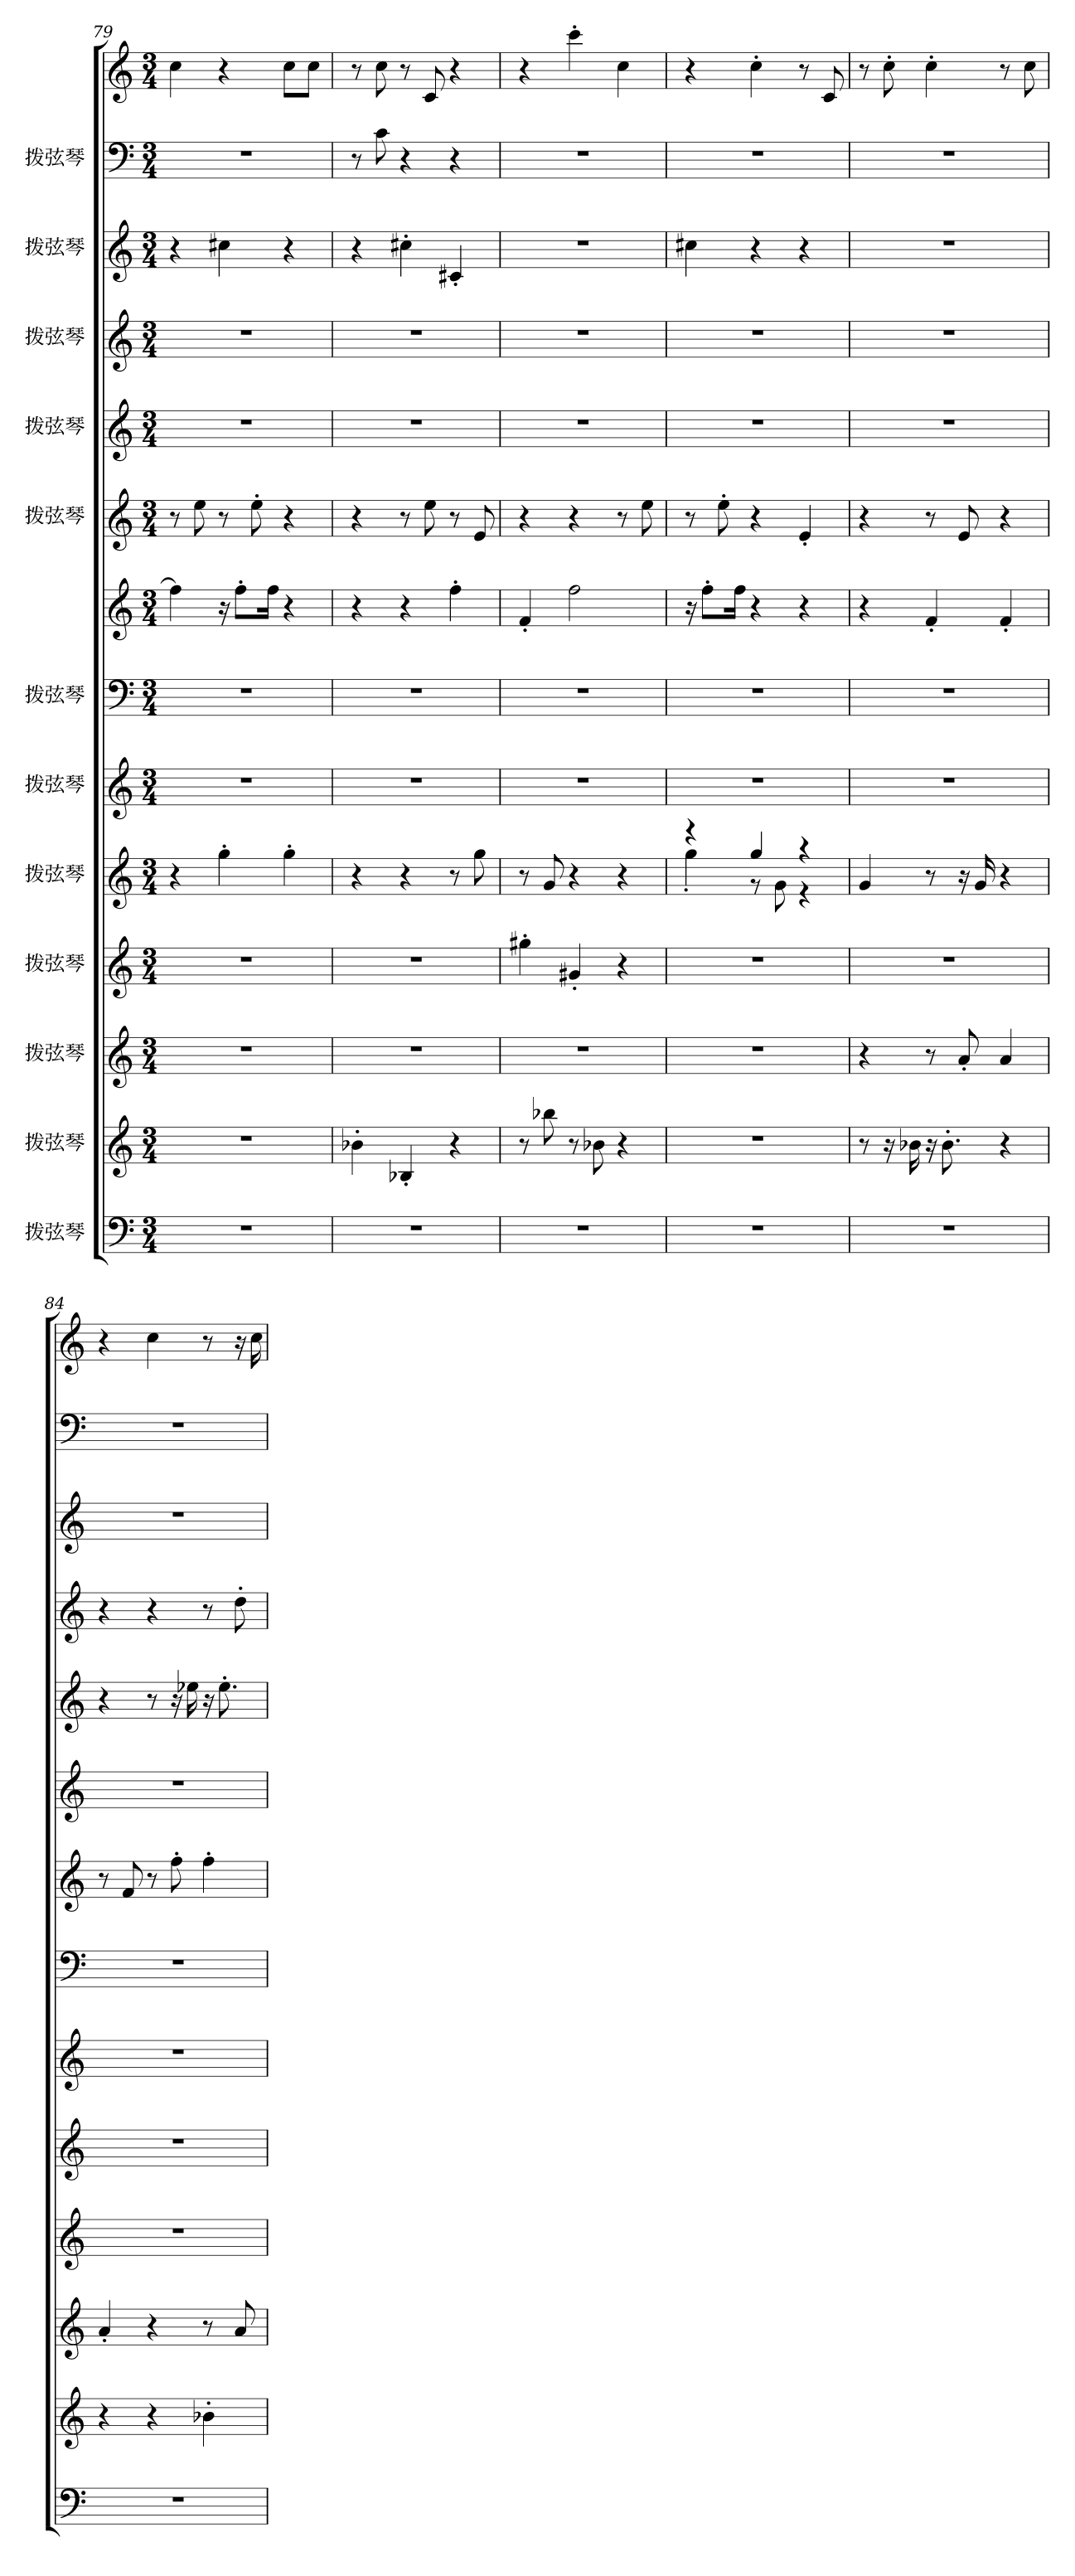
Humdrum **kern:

**kern	**kern	**kern	**kern	**kern	**kern	**kern	**kern	**kern	**kern	**kern	**kern	**kern	**kern
*part12	*part11	*part10	*part9	*part8	*part7	*part6	*part6	*part5	*part4	*part3	*part2	*part1	*part1
*staff14	*staff13	*staff12	*staff11	*staff10	*staff9	*staff8	*staff7	*staff6	*staff5	*staff4	*staff3	*staff2	*staff1
*I"拨弦琴	*I"拨弦琴	*I"拨弦琴	*I"拨弦琴	*I"拨弦琴	*I"拨弦琴	*I"拨弦琴	*	*I"拨弦琴	*I"拨弦琴	*I"拨弦琴	*I"拨弦琴	*I"拨弦琴	*
*clefF4	*clefG2	*clefG2	*clefG2	*clefG2	*clefG2	*clefF4	*clefG2	*clefG2	*clefG2	*clefG2	*clefG2	*clefF4	*clefG2
*k[]	*k[]	*k[]	*k[]	*k[]	*k[]	*k[]	*k[]	*k[]	*k[]	*k[]	*k[]	*k[]	*k[]
*M3/4	*M3/4	*M3/4	*M3/4	*M3/4	*M3/4	*M3/4	*M3/4	*M3/4	*M3/4	*M3/4	*M3/4	*M3/4	*M3/4
=79	=79	=79	=79	=79	=79	=79	=79	=79	=79	=79	=79	=79	=79
2.r	2.r	2.r	2.r	4r	2.r	2.r	4ff\]	8r	2.r	2.r	4r	2.r	4cc\
.	.	.	.	.	.	.	.	8ee\	.	.	.	.	.
.	.	.	.	4gg'\	.	.	16r	8r	.	.	4cc#X\	.	4r
.	.	.	.	.	.	.	8ff'\L	.	.	.	.	.	.
.	.	.	.	.	.	.	.	8ee'\	.	.	.	.	.
.	.	.	.	.	.	.	16ff\Jk	.	.	.	.	.	.
.	.	.	.	4gg'\	.	.	4r	4r	.	.	4r	.	8cc\L
.	.	.	.	.	.	.	.	.	.	.	.	.	8cc\J
!!LO:PB:g=z
=80	=80	=80	=80	=80	=80	=80	=80	=80	=80	=80	=80	=80	=80
2.r	4b-X'\	2.r	2.r	4r	2.r	2.r	4r	4r	2.r	2.r	4r	8r	8r
.	.	.	.	.	.	.	.	.	.	.	.	8c\	8cc\
.	4B-X'/	.	.	4r	.	.	4r	8r	.	.	4cc#X'\	4r	8r
.	.	.	.	.	.	.	.	8ee\	.	.	.	.	8c/
.	4r	.	.	8r	.	.	4ff'\	8r	.	.	4c#X'/	4r	4r
.	.	.	.	8gg\	.	.	.	8e/	.	.	.	.	.
=81	=81	=81	=81	=81	=81	=81	=81	=81	=81	=81	=81	=81	=81
2.r	8r	2.r	4gg#X'\	8r	2.r	2.r	4f'/	4r	2.r	2.r	2.r	2.r	4r
.	8bb-X\	.	.	8g/	.	.	.	.	.	.	.	.	.
.	8r	.	4g#X'/	4r	.	.	2ff\	4r	.	.	.	.	4ccc'\
.	8b-X\	.	.	.	.	.	.	.	.	.	.	.	.
.	4r	.	4r	4r	.	.	.	8r	.	.	.	.	4cc\
.	.	.	.	.	.	.	.	8ee\	.	.	.	.	.
=82	=82	=82	=82	=82	=82	=82	=82	=82	=82	=82	=82	=82	=82
*	*	*	*	*^	*	*	*	*	*	*	*	*	*
2.r	2.r	2.r	2.r	4r	4gg'\	2.r	2.r	16r	8r	2.r	2.r	4cc#X\	2.r	4r
.	.	.	.	.	.	.	.	8ff'\L	.	.	.	.	.	.
.	.	.	.	.	.	.	.	.	8ee'\	.	.	.	.	.
.	.	.	.	.	.	.	.	16ff\Jk	.	.	.	.	.	.
.	.	.	.	4gg/	8r	.	.	4r	4r	.	.	4r	.	4cc'\
.	.	.	.	.	8g\	.	.	.	.	.	.	.	.	.
.	.	.	.	4r	4r	.	.	4r	4e'/	.	.	4r	.	8r
.	.	.	.	.	.	.	.	.	.	.	.	.	.	8c/
*	*	*	*	*v	*v	*	*	*	*	*	*	*	*	*
=83	=83	=83	=83	=83	=83	=83	=83	=83	=83	=83	=83	=83	=83
2.r	8r	4r	2.r	4g/	2.r	2.r	4r	4r	2.r	2.r	2.r	2.r	8r
.	16r	.	.	.	.	.	.	.	.	.	.	.	8cc'\
.	16b-X\	.	.	.	.	.	.	.	.	.	.	.	.
.	16r	8r	.	8r	.	.	4f'/	8r	.	.	.	.	4cc'\
.	8.b-'\	.	.	.	.	.	.	.	.	.	.	.	.
.	.	8a'/	.	16r	.	.	.	8e/	.	.	.	.	.
.	.	.	.	16g/	.	.	.	.	.	.	.	.	.
.	4r	4a/	.	4r	.	.	4f'/	4r	.	.	.	.	8r
.	.	.	.	.	.	.	.	.	.	.	.	.	8cc\
=84	=84	=84	=84	=84	=84	=84	=84	=84	=84	=84	=84	=84	=84
2.r	4r	4a'/	2.r	2.r	2.r	2.r	8r	2.r	4r	4r	2.r	2.r	4r
.	.	.	.	.	.	.	8f/	.	.	.	.	.	.
.	4r	4r	.	.	.	.	8r	.	8r	4r	.	.	4cc\
.	.	.	.	.	.	.	8ff'\	.	16r	.	.	.	.
.	.	.	.	.	.	.	.	.	16ee-X\	.	.	.	.
.	4b-X'\	8r	.	.	.	.	4ff'\	.	16r	8r	.	.	8r
.	.	.	.	.	.	.	.	.	8.ee-'\	.	.	.	.
.	.	8a/	.	.	.	.	.	.	.	8dd'\	.	.	16r
.	.	.	.	.	.	.	.	.	.	.	.	.	16cc\
=	=	=	=	=	=	=	=	=	=	=	=	=	=
*-	*-	*-	*-	*-	*-	*-	*-	*-	*-	*-	*-	*-	*-
